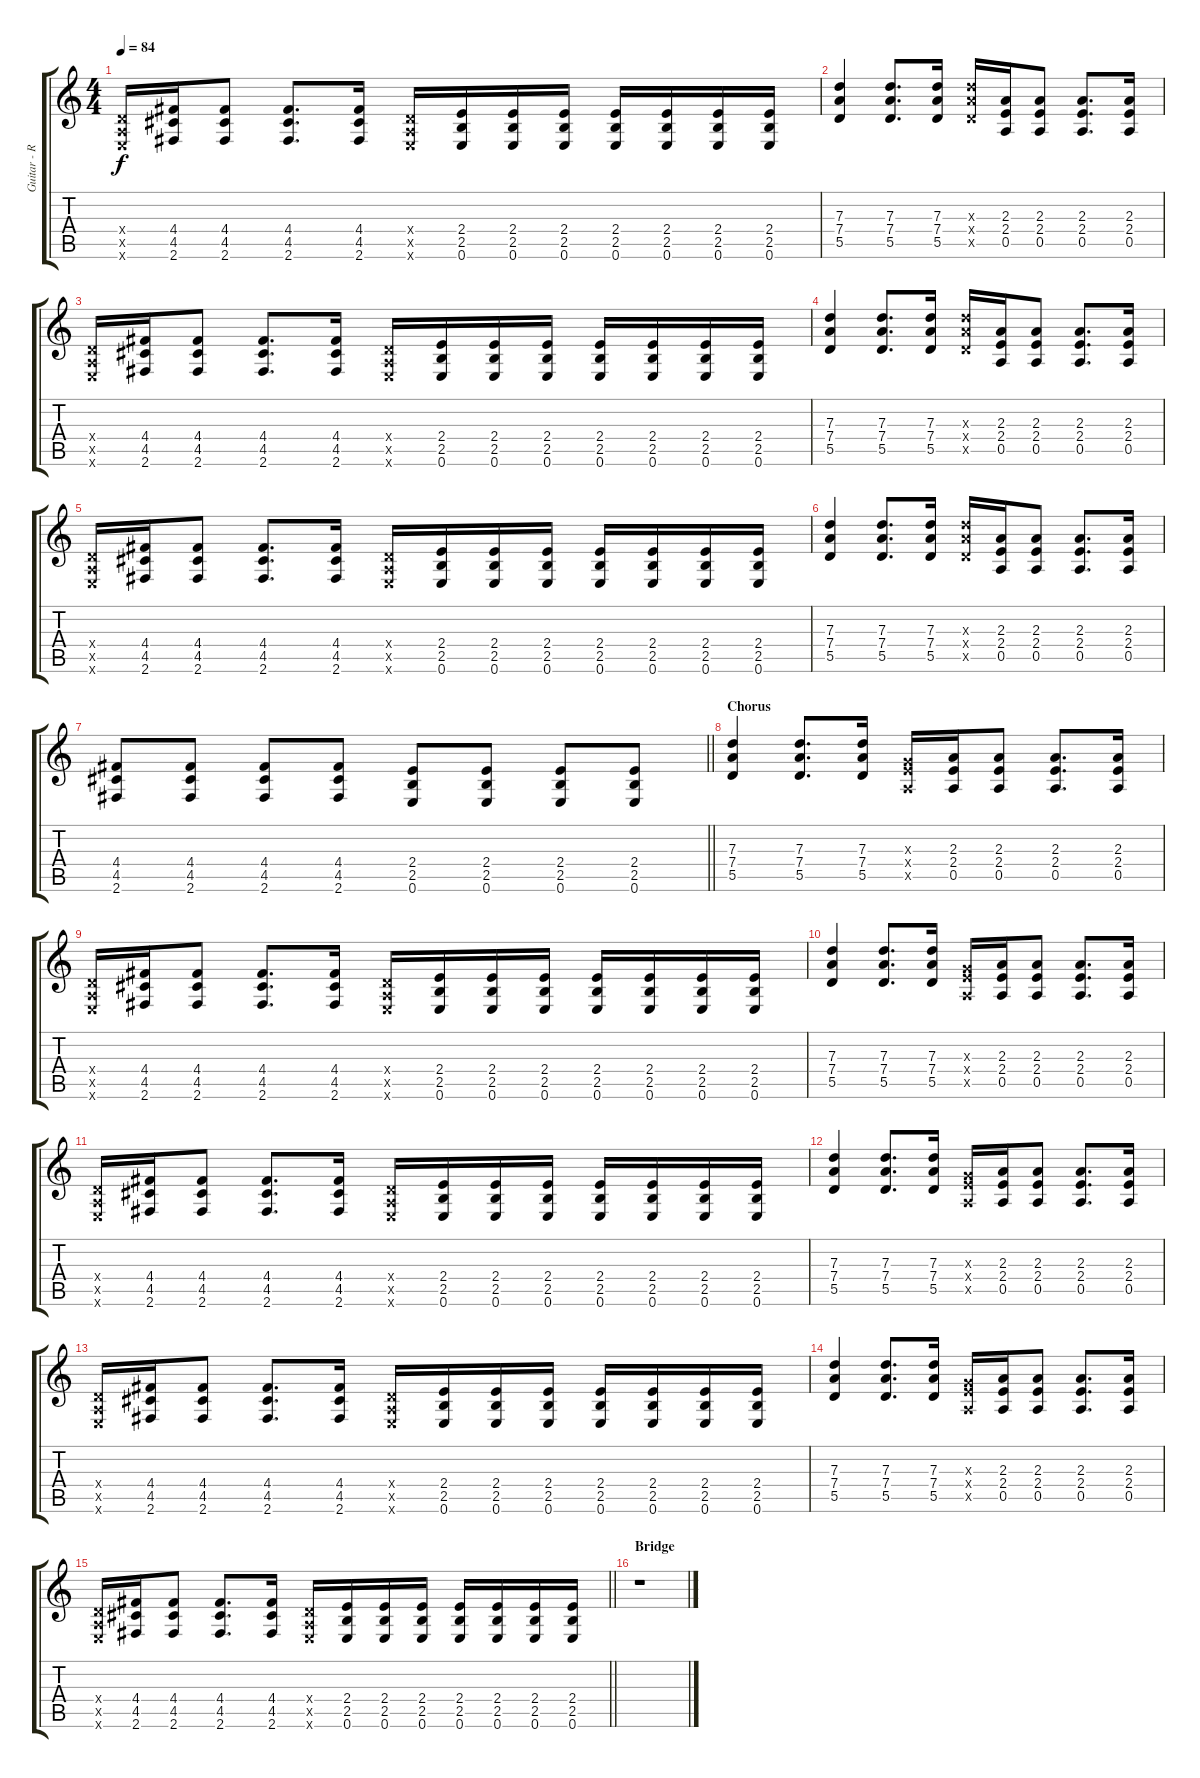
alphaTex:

\track ("Guitar - Rythmn" "Guitar - R") {instrument distortionguitar}
\staff {score tabs}
\tuning (E4 B3 G3 D3 A2 E2) {hide}
\ts (4 4)
\tempo 84
\clef g2
\ks c
(0.4{x} 0.5{x} 0.6{x}).16{dy f} (4.4 4.5 2.6).16 (4.4 4.5 2.6).8 (4.4 4.5 2.6).8{d} (4.4 4.5 2.6).16 (0.4{x} 0.5{x} 0.6{x}).16 (2.4 2.5 0.6).16 (2.4 2.5 0.6).16 (2.4 2.5 0.6).16 (2.4 2.5 0.6).16 (2.4 2.5 0.6).16 (2.4 2.5 0.6).16 (2.4 2.5 0.6).16 |
(7.3 7.4 5.5).4 (7.3 7.4 5.5).8{d} (7.3 7.4 5.5).16 (7.3{x} 7.4{x} 5.5{x}).16 (2.3 2.4 0.5).16 (2.3 2.4 0.5).8 (2.3 2.4 0.5).8{d} (2.3 2.4 0.5).16 |
(0.4{x} 0.5{x} 0.6{x}).16 (4.4 4.5 2.6).16 (4.4 4.5 2.6).8 (4.4 4.5 2.6).8{d} (4.4 4.5 2.6).16 (0.4{x} 0.5{x} 0.6{x}).16 (2.4 2.5 0.6).16 (2.4 2.5 0.6).16 (2.4 2.5 0.6).16 (2.4 2.5 0.6).16 (2.4 2.5 0.6).16 (2.4 2.5 0.6).16 (2.4 2.5 0.6).16 |
(7.3 7.4 5.5).4 (7.3 7.4 5.5).8{d} (7.3 7.4 5.5).16 (7.3{x} 7.4{x} 5.5{x}).16 (2.3 2.4 0.5).16 (2.3 2.4 0.5).8 (2.3 2.4 0.5).8{d} (2.3 2.4 0.5).16 |
(0.4{x} 0.5{x} 0.6{x}).16 (4.4 4.5 2.6).16 (4.4 4.5 2.6).8 (4.4 4.5 2.6).8{d} (4.4 4.5 2.6).16 (0.4{x} 0.5{x} 0.6{x}).16 (2.4 2.5 0.6).16 (2.4 2.5 0.6).16 (2.4 2.5 0.6).16 (2.4 2.5 0.6).16 (2.4 2.5 0.6).16 (2.4 2.5 0.6).16 (2.4 2.5 0.6).16 |
(7.3 7.4 5.5).4 (7.3 7.4 5.5).8{d} (7.3 7.4 5.5).16 (7.3{x} 7.4{x} 5.5{x}).16 (2.3 2.4 0.5).16 (2.3 2.4 0.5).8 (2.3 2.4 0.5).8{d} (2.3 2.4 0.5).16 |
\barLineRight lightlight
(4.4 4.5 2.6).8 (4.4 4.5 2.6).8 (4.4 4.5 2.6).8 (4.4 4.5 2.6).8 (2.4 2.5 0.6).8 (2.4 2.5 0.6).8 (2.4 2.5 0.6).8 (2.4 2.5 0.6).8 |
\section ("" "Chorus")
(7.3 7.4 5.5).4 (7.3 7.4 5.5).8{d} (7.3 7.4 5.5).16 (0.3{x} 2.4{x} 0.5{x}).16 (2.3 2.4 0.5).16 (2.3 2.4 0.5).8 (2.3 2.4 0.5).8{d} (2.3 2.4 0.5).16 |
(0.4{x} 0.5{x} 0.6{x}).16 (4.4 4.5 2.6).16 (4.4 4.5 2.6).8 (4.4 4.5 2.6).8{d} (4.4 4.5 2.6).16 (0.4{x} 0.5{x} 0.6{x}).16 (2.4 2.5 0.6).16 (2.4 2.5 0.6).16 (2.4 2.5 0.6).16 (2.4 2.5 0.6).16 (2.4 2.5 0.6).16 (2.4 2.5 0.6).16 (2.4 2.5 0.6).16 |
(7.3 7.4 5.5).4 (7.3 7.4 5.5).8{d} (7.3 7.4 5.5).16 (0.3{x} 2.4{x} 0.5{x}).16 (2.3 2.4 0.5).16 (2.3 2.4 0.5).8 (2.3 2.4 0.5).8{d} (2.3 2.4 0.5).16 |
(0.4{x} 0.5{x} 0.6{x}).16 (4.4 4.5 2.6).16 (4.4 4.5 2.6).8 (4.4 4.5 2.6).8{d} (4.4 4.5 2.6).16 (0.4{x} 0.5{x} 0.6{x}).16 (2.4 2.5 0.6).16 (2.4 2.5 0.6).16 (2.4 2.5 0.6).16 (2.4 2.5 0.6).16 (2.4 2.5 0.6).16 (2.4 2.5 0.6).16 (2.4 2.5 0.6).16 |
(7.3 7.4 5.5).4 (7.3 7.4 5.5).8{d} (7.3 7.4 5.5).16 (0.3{x} 2.4{x} 0.5{x}).16 (2.3 2.4 0.5).16 (2.3 2.4 0.5).8 (2.3 2.4 0.5).8{d} (2.3 2.4 0.5).16 |
(0.4{x} 0.5{x} 0.6{x}).16 (4.4 4.5 2.6).16 (4.4 4.5 2.6).8 (4.4 4.5 2.6).8{d} (4.4 4.5 2.6).16 (0.4{x} 0.5{x} 0.6{x}).16 (2.4 2.5 0.6).16 (2.4 2.5 0.6).16 (2.4 2.5 0.6).16 (2.4 2.5 0.6).16 (2.4 2.5 0.6).16 (2.4 2.5 0.6).16 (2.4 2.5 0.6).16 |
(7.3 7.4 5.5).4 (7.3 7.4 5.5).8{d} (7.3 7.4 5.5).16 (0.3{x} 2.4{x} 0.5{x}).16 (2.3 2.4 0.5).16 (2.3 2.4 0.5).8 (2.3 2.4 0.5).8{d} (2.3 2.4 0.5).16 |
\barLineRight lightlight
(0.4{x} 0.5{x} 0.6{x}).16 (4.4 4.5 2.6).16 (4.4 4.5 2.6).8 (4.4 4.5 2.6).8{d} (4.4 4.5 2.6).16 (0.4{x} 0.5{x} 0.6{x}).16 (2.4 2.5 0.6).16 (2.4 2.5 0.6).16 (2.4 2.5 0.6).16 (2.4 2.5 0.6).16 (2.4 2.5 0.6).16 (2.4 2.5 0.6).16 (2.4 2.5 0.6).16 |
\section ("" "Bridge")
r.1
